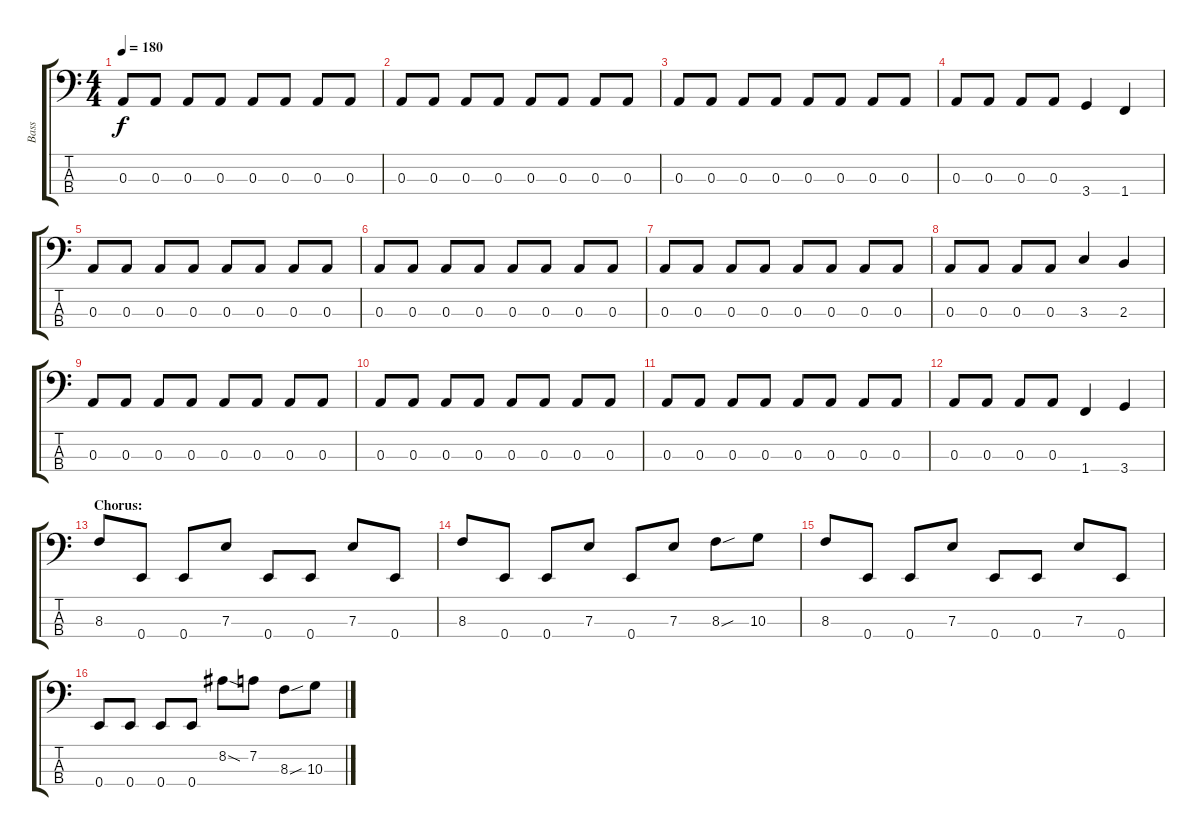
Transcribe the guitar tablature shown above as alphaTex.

\track ("Bass" "Bass") {instrument electricbasspick}
\staff {score tabs}
\tuning (G2 D2 A1 E1) {hide}
\ts (4 4)
\tempo 180
\clef f4
\ks c
0.3.8{dy f} 0.3.8 0.3.8 0.3.8 0.3.8 0.3.8 0.3.8 0.3.8 |
0.3.8 0.3.8 0.3.8 0.3.8 0.3.8 0.3.8 0.3.8 0.3.8 |
0.3.8 0.3.8 0.3.8 0.3.8 0.3.8 0.3.8 0.3.8 0.3.8 |
0.3.8 0.3.8 0.3.8 0.3.8 3.4.4 1.4.4 |
0.3.8 0.3.8 0.3.8 0.3.8 0.3.8 0.3.8 0.3.8 0.3.8 |
0.3.8 0.3.8 0.3.8 0.3.8 0.3.8 0.3.8 0.3.8 0.3.8 |
0.3.8 0.3.8 0.3.8 0.3.8 0.3.8 0.3.8 0.3.8 0.3.8 |
0.3.8 0.3.8 0.3.8 0.3.8 3.3.4 2.3.4 |
0.3.8 0.3.8 0.3.8 0.3.8 0.3.8 0.3.8 0.3.8 0.3.8 |
0.3.8 0.3.8 0.3.8 0.3.8 0.3.8 0.3.8 0.3.8 0.3.8 |
0.3.8 0.3.8 0.3.8 0.3.8 0.3.8 0.3.8 0.3.8 0.3.8 |
0.3.8 0.3.8 0.3.8 0.3.8 1.4.4 3.4.4 |
\section ("" "Chorus:")
8.3.8 0.4.8 0.4.8 7.3.8 0.4.8 0.4.8 7.3.8 0.4.8 |
8.3.8 0.4.8 0.4.8 7.3.8 0.4.8 7.3.8 8.3{sou}.8 10.3.8 |
8.3.8 0.4.8 0.4.8 7.3.8 0.4.8 0.4.8 7.3.8 0.4.8 |
0.4.8 0.4.8 0.4.8 0.4.8 8.2{sod}.8 7.2.8 8.3{sou}.8 10.3.8
